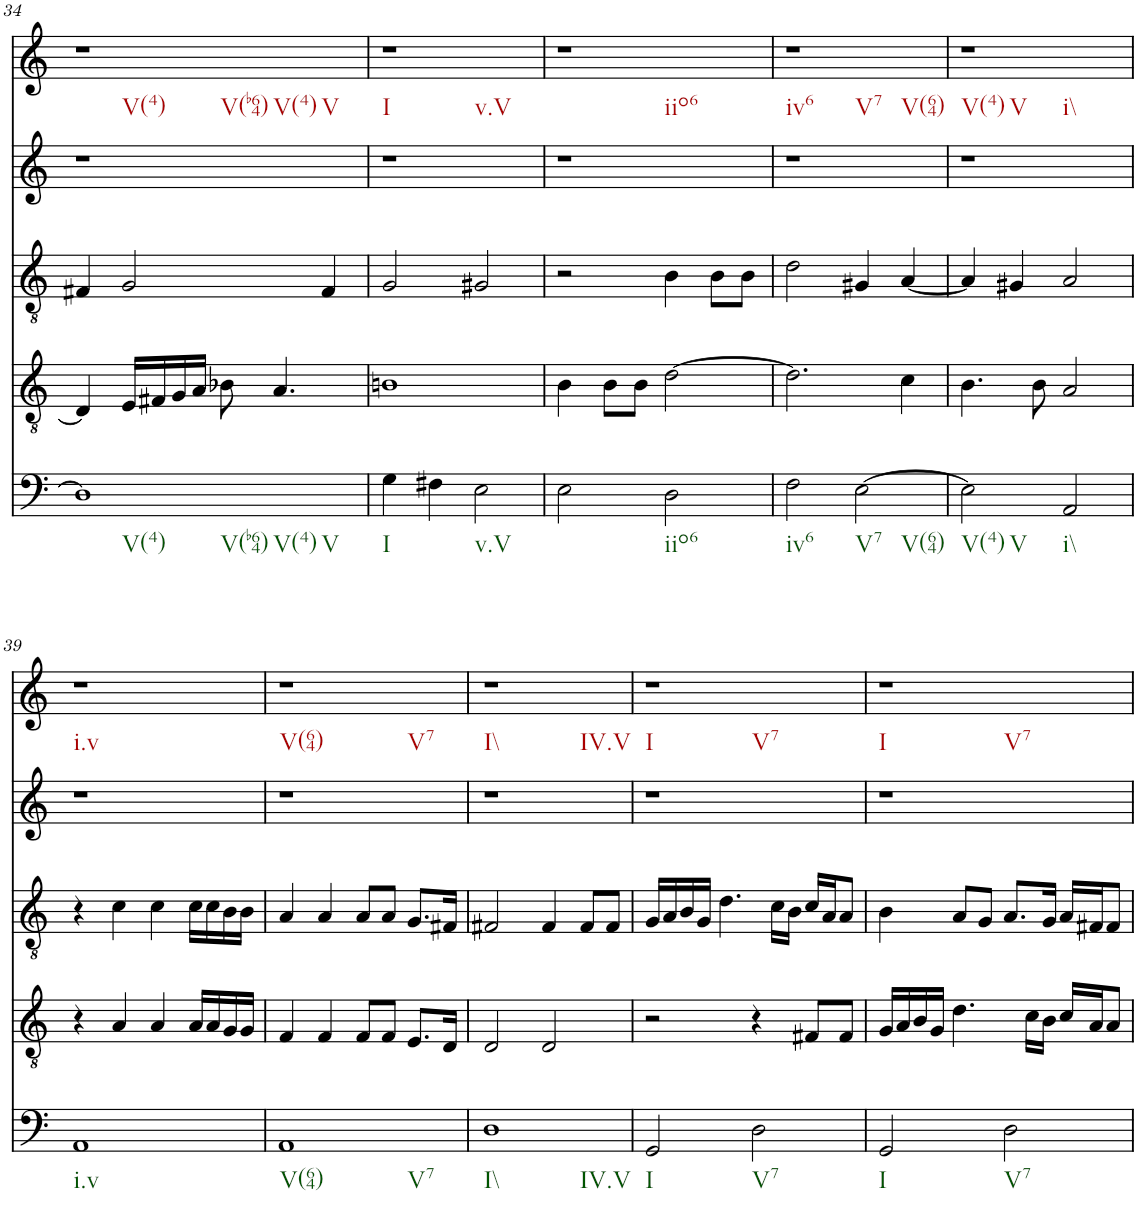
**kern	**kern	**kern	**kern	**kern
*part5	*part4	*part3	*part2	*part1
*staff5	*staff4	*staff3	*staff2	*staff1
*I"vox	*I"vox	*I"vox	*I"vox	*I"vox
!!LO:PB:g=z
*clefF4	*clefGv2	*clefGv2	*clefG2	*clefG2
*k[]	*k[]	*k[]	*k[]	*k[]
*M4/4	*M4/4	*M4/4	*M4/4	*M4/4
=34	=34	=34	=34	=34
1D]	4D/]	4F#X/	1r	1r
.	16E/LL	2G/	.	.
.	16F#X/	.	.	.
.	16G/	.	.	.
.	16A/JJ	.	.	.
.	8B-X\	.	.	.
.	4.A/	.	.	.
.	.	4F#/	.	.
=35	=35	=35	=35	=35
4G\	1Bn	2G/	1r	1r
4F#X\	.	.	.	.
2E\	.	2G#X/	.	.
=36	=36	=36	=36	=36
2E\	4B\	2r	1r	1r
.	8B\L	.	.	.
.	8B\J	.	.	.
2D\	[2d\	4B\	.	.
.	.	8B\L	.	.
.	.	8B\J	.	.
=37	=37	=37	=37	=37
2F\	2.d\]	2d\	1r	1r
[2E\	.	4G#X/	.	.
.	4c\	[4A/	.	.
=38	=38	=38	=38	=38
2E\]	4.B\	4A/]	1r	1r
.	.	4G#X/	.	.
.	8B\	.	.	.
2AA/	2A/	2A/	.	.
!!LO:LB:g=z
=39	=39	=39	=39	=39
1AA	4r	4r	1r	1r
.	4A/	4c\	.	.
.	4A/	4c\	.	.
.	16A/LL	16c\LL	.	.
.	16A/	16c\	.	.
.	16G/	16B\	.	.
.	16G/JJ	16B\JJ	.	.
=40	=40	=40	=40	=40
1AA	4F/	4A/	1r	1r
.	4F/	4A/	.	.
.	8F/L	8A/L	.	.
.	8F/J	8A/J	.	.
.	8.E/L	8.G/L	.	.
.	16D/Jk	16F#X/Jk	.	.
=41	=41	=41	=41	=41
1D	2D/	2F#X/	1r	1r
.	2D/	4F#/	.	.
.	.	8F#/L	.	.
.	.	8F#/J	.	.
=42	=42	=42	=42	=42
2GG/	2r	16G/LL	1r	1r
.	.	16A/	.	.
.	.	16B/	.	.
.	.	16G/JJ	.	.
.	.	4.d\	.	.
2D\	4r	.	.	.
.	.	16c\LL	.	.
.	.	16B\JJ	.	.
.	8F#X/L	16c/LL	.	.
.	.	16A/J	.	.
.	8F#/J	8A/J	.	.
=43	=43	=43	=43	=43
2GG/	16G/LL	4B\	1r	1r
.	16A/	.	.	.
.	16B/	.	.	.
.	16G/JJ	.	.	.
.	4.d\	8A/L	.	.
.	.	8G/J	.	.
2D\	.	8.A/L	.	.
.	16c\LL	.	.	.
.	16B\JJ	16G/Jk	.	.
.	16c/LL	16A/LL	.	.
.	16A/J	16F#X/J	.	.
.	8A/J	8F#/J	.	.
=	=	=	=	=
*-	*-	*-	*-	*-
